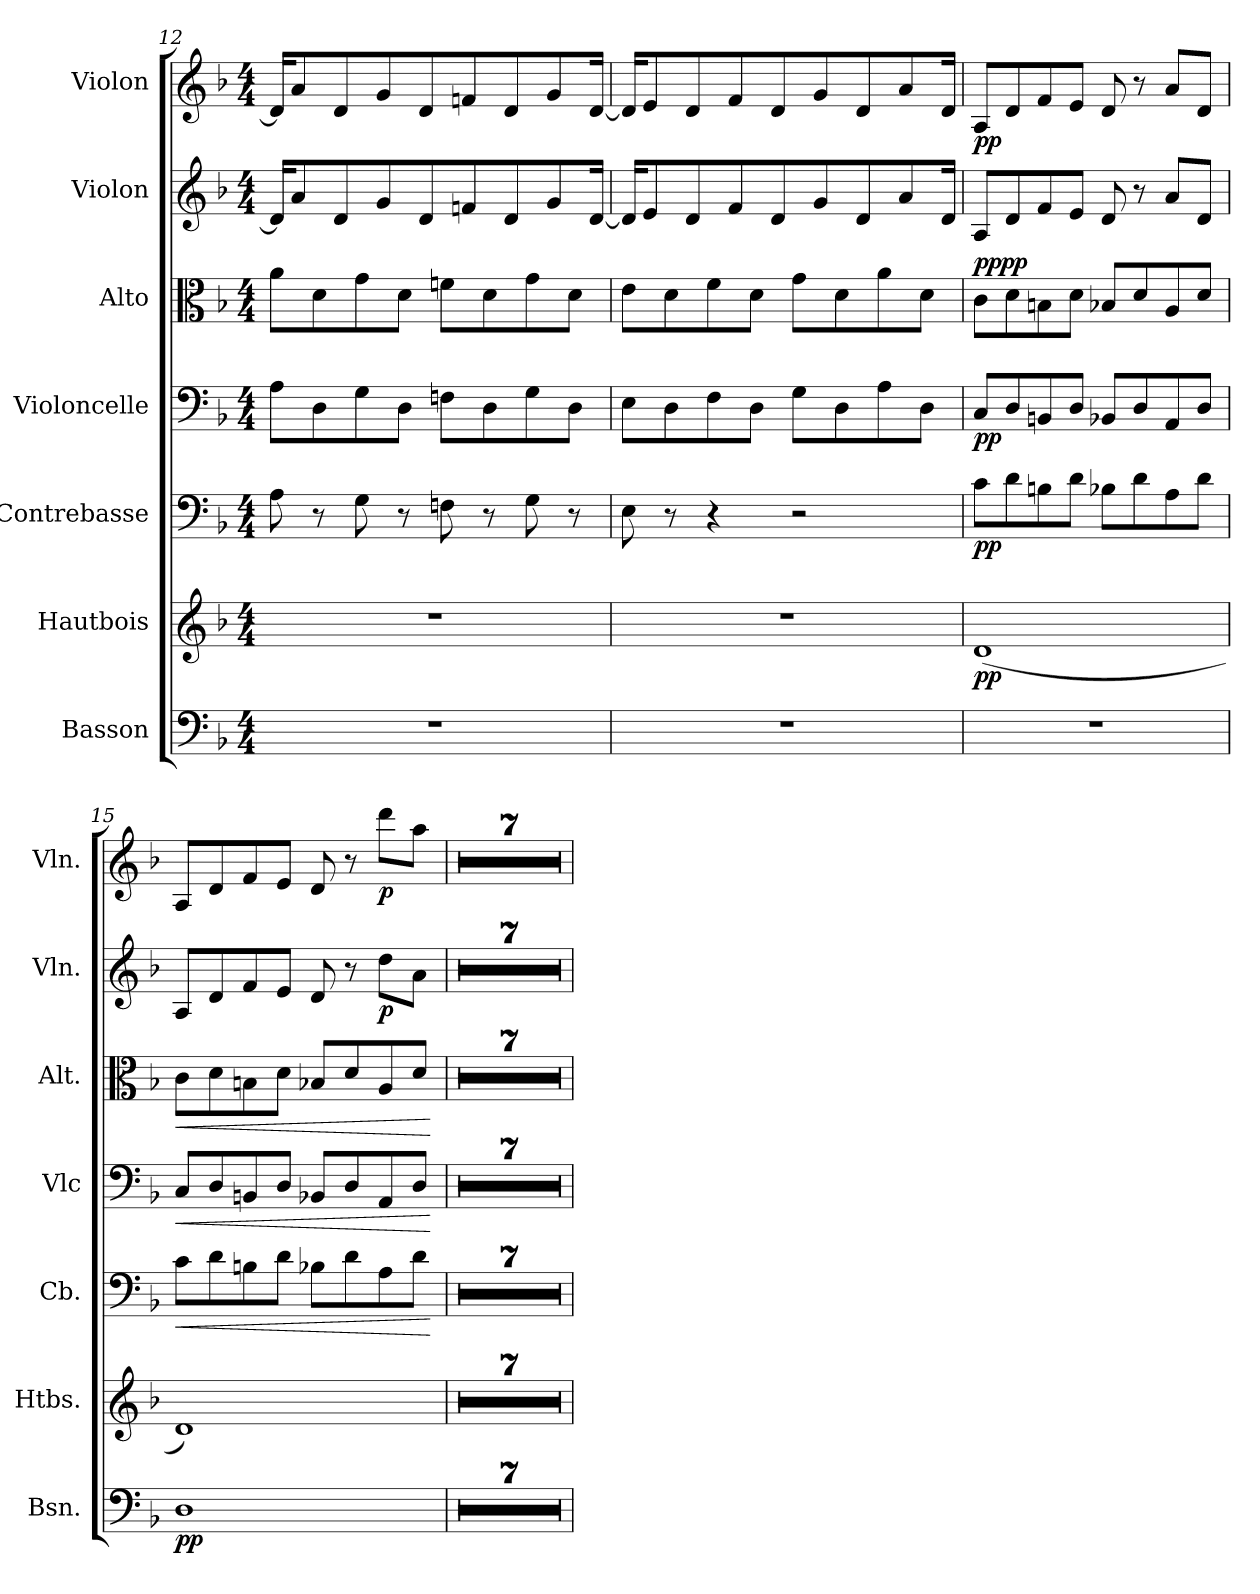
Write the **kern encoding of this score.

**kern	**dynam	**kern	**dynam	**kern	**dynam	**kern	**dynam	**kern	**dynam	**kern	**dynam	**kern	**dynam
*part7	*part7	*part6	*part6	*part5	*part5	*part4	*part4	*part3	*part3	*part2	*part2	*part1	*part1
*staff7	*staff7	*staff6	*staff6	*staff5	*staff5	*staff4	*staff4	*staff3	*staff3	*staff2	*staff2	*staff1	*staff1
*I"Basson	*	*I"Hautbois	*	*I"Contrebasse	*	*I"Violoncelle	*	*I"Alto	*	*I"Violon	*	*I"Violon	*
*I'Bsn.	*	*I'Htbs.	*	*I'Cb.	*	*I'Vlc	*	*I'Alt.	*	*I'Vln.	*	*I'Vln.	*
!!LO:PB:g=z
*clefF4	*	*clefG2	*	*clefF4	*	*clefF4	*	*clefC3	*	*clefG2	*	*clefG2	*
*	*	*	*	*ITrd7c12	*	*	*	*	*	*	*	*	*
*k[b-]	*	*k[b-]	*	*k[b-]	*	*k[b-]	*	*k[b-]	*	*k[b-]	*	*k[b-]	*
*M4/4	*	*M4/4	*	*M4/4	*	*M4/4	*	*M4/4	*	*M4/4	*	*M4/4	*
=12	=12	=12	=12	=12	=12	=12	=12	=12	=12	=12	=12	=12	=12
1r	.	1r	.	8AA\	.	8A\L	.	8a\L	.	16d/KL]	.	16d/KL]	.
.	.	.	.	.	.	.	.	.	.	8a/	.	8a/	.
.	.	.	.	8r	.	8D\	.	8d\	.	.	.	.	.
.	.	.	.	.	.	.	.	.	.	8d/	.	8d/	.
.	.	.	.	8GG\	.	8G\	.	8g\	.	.	.	.	.
.	.	.	.	.	.	.	.	.	.	8g/	.	8g/	.
.	.	.	.	8r	.	8D\J	.	8d\J	.	.	.	.	.
.	.	.	.	.	.	.	.	.	.	8d/	.	8d/	.
.	.	.	.	8FFn\	.	8Fn\L	.	8fn\L	.	.	.	.	.
.	.	.	.	.	.	.	.	.	.	8fn/	.	8fn/	.
.	.	.	.	8r	.	8D\	.	8d\	.	.	.	.	.
.	.	.	.	.	.	.	.	.	.	8d/	.	8d/	.
.	.	.	.	8GG\	.	8G\	.	8g\	.	.	.	.	.
.	.	.	.	.	.	.	.	.	.	8g/	.	8g/	.
.	.	.	.	8r	.	8D\J	.	8d\J	.	.	.	.	.
.	.	.	.	.	.	.	.	.	.	[16d/Jk	.	[16d/Jk	.
=13	=13	=13	=13	=13	=13	=13	=13	=13	=13	=13	=13	=13	=13
1r	.	1r	.	8EE\	.	8E\L	.	8e\L	.	16d/KL]	.	16d/KL]	.
.	.	.	.	.	.	.	.	.	.	8e/	.	8e/	.
.	.	.	.	8r	.	8D\	.	8d\	.	.	.	.	.
.	.	.	.	.	.	.	.	.	.	8d/	.	8d/	.
.	.	.	.	4r	.	8F\	.	8f\	.	.	.	.	.
.	.	.	.	.	.	.	.	.	.	8f/	.	8f/	.
.	.	.	.	.	.	8D\J	.	8d\J	.	.	.	.	.
.	.	.	.	.	.	.	.	.	.	8d/	.	8d/	.
.	.	.	.	2r	.	8G\L	.	8g\L	.	.	.	.	.
.	.	.	.	.	.	.	.	.	.	8g/	.	8g/	.
.	.	.	.	.	.	8D\	.	8d\	.	.	.	.	.
.	.	.	.	.	.	.	.	.	.	8d/	.	8d/	.
.	.	.	.	.	.	8A\	.	8a\	.	.	.	.	.
.	.	.	.	.	.	.	.	.	.	8a/	.	8a/	.
.	.	.	.	.	.	8D\J	.	8d\J	.	.	.	.	.
.	.	.	.	.	.	.	.	.	.	16d/Jk	.	16d/Jk	.
=14	=14	=14	=14	=14	=14	=14	=14	=14	=14	=14	=14	=14	=14
!	!	!	!LO:DY:b	!	!LO:DY:b	!	!LO:DY:b	!	!LO:DY:b	!	!	!	!
!	!	!	!	!	!	!	!	!	!LO:DY:n=1:a	!	!	!	!LO:DY:b
1r	.	(1d	pp	8C\L	pp	8C/L	pp	8c\L	pp pp	8A/L	.	8A/L	pp
.	.	.	.	8D\	.	8D/	.	8d\	.	8d/	.	8d/	.
.	.	.	.	8BBn\	.	8BBn/	.	8Bn\	.	8f/	.	8f/	.
.	.	.	.	8D\J	.	8D/J	.	8d\J	.	8e/J	.	8e/J	.
.	.	.	.	8BB-X\L	.	8BB-X/L	.	8B-X/L	.	8d/	.	8d/	.
.	.	.	.	8D\	.	8D/	.	8d/	.	8r	.	8r	.
.	.	.	.	8AA\	.	8AA/	.	8A/	.	8a/L	.	8a/L	.
.	.	.	.	8D\J	.	8D/J	.	8d/J	.	8d/J	.	8d/J	.
=15	=15	=15	=15	=15	=15	=15	=15	=15	=15	=15	=15	=15	=15
!	!LO:DY:b	!	!	!	!LO:HP:b	!	!LO:HP:b	!	!LO:HP:b	!	!	!	!
1D	pp	1d)	.	8C\L	<	8C/L	<	8c\L	<	8A/L	.	8A/L	.
.	.	.	.	8D\	.	8D/	.	8d\	.	8d/	.	8d/	.
.	.	.	.	8BBn\	.	8BBn/	.	8Bn\	.	8f/	.	8f/	.
.	.	.	.	8D\J	.	8D/J	.	8d\J	.	8e/J	.	8e/J	.
.	.	.	.	8BB-X\L	.	8BB-X/L	.	8B-X/L	.	8d/	.	8d/	.
.	.	.	.	8D\	.	8D/	.	8d/	.	8r	.	8r	.
!	!	!	!	!	!	!	!	!	!	!	!LO:DY:b	!	!LO:DY:b
.	.	.	.	8AA\	.	8AA/	.	8A/	.	8dd\L	p	8ddd\L	p
.	.	.	.	8D\J	.	8D/J	.	8d/J	.	8a\J	.	8aa\J	.
.	.	.	.	.	[	.	[	.	[	.	.	.	.
!!LO:PB:g=z
=16	=16	=16	=16	=16	=16	=16	=16	=16	=16	=16	=16	=16	=16
1r	.	1r	.	1r	.	1r	.	1r	.	1r	.	1r	.
=17	=17	=17	=17	=17	=17	=17	=17	=17	=17	=17	=17	=17	=17
1r	.	1r	.	1r	.	1r	.	1r	.	1r	.	1r	.
=18	=18	=18	=18	=18	=18	=18	=18	=18	=18	=18	=18	=18	=18
1r	.	1r	.	1r	.	1r	.	1r	.	1r	.	1r	.
=19	=19	=19	=19	=19	=19	=19	=19	=19	=19	=19	=19	=19	=19
1r	.	1r	.	1r	.	1r	.	1r	.	1r	.	1r	.
=20	=20	=20	=20	=20	=20	=20	=20	=20	=20	=20	=20	=20	=20
1r	.	1r	.	1r	.	1r	.	1r	.	1r	.	1r	.
=21	=21	=21	=21	=21	=21	=21	=21	=21	=21	=21	=21	=21	=21
1r	.	1r	.	1r	.	1r	.	1r	.	1r	.	1r	.
=22	=22	=22	=22	=22	=22	=22	=22	=22	=22	=22	=22	=22	=22
1r	.	1r	.	1r	.	1r	.	1r	.	1r	.	1r	.
=	=	=	=	=	=	=	=	=	=	=	=	=	=
*-	*-	*-	*-	*-	*-	*-	*-	*-	*-	*-	*-	*-	*-
